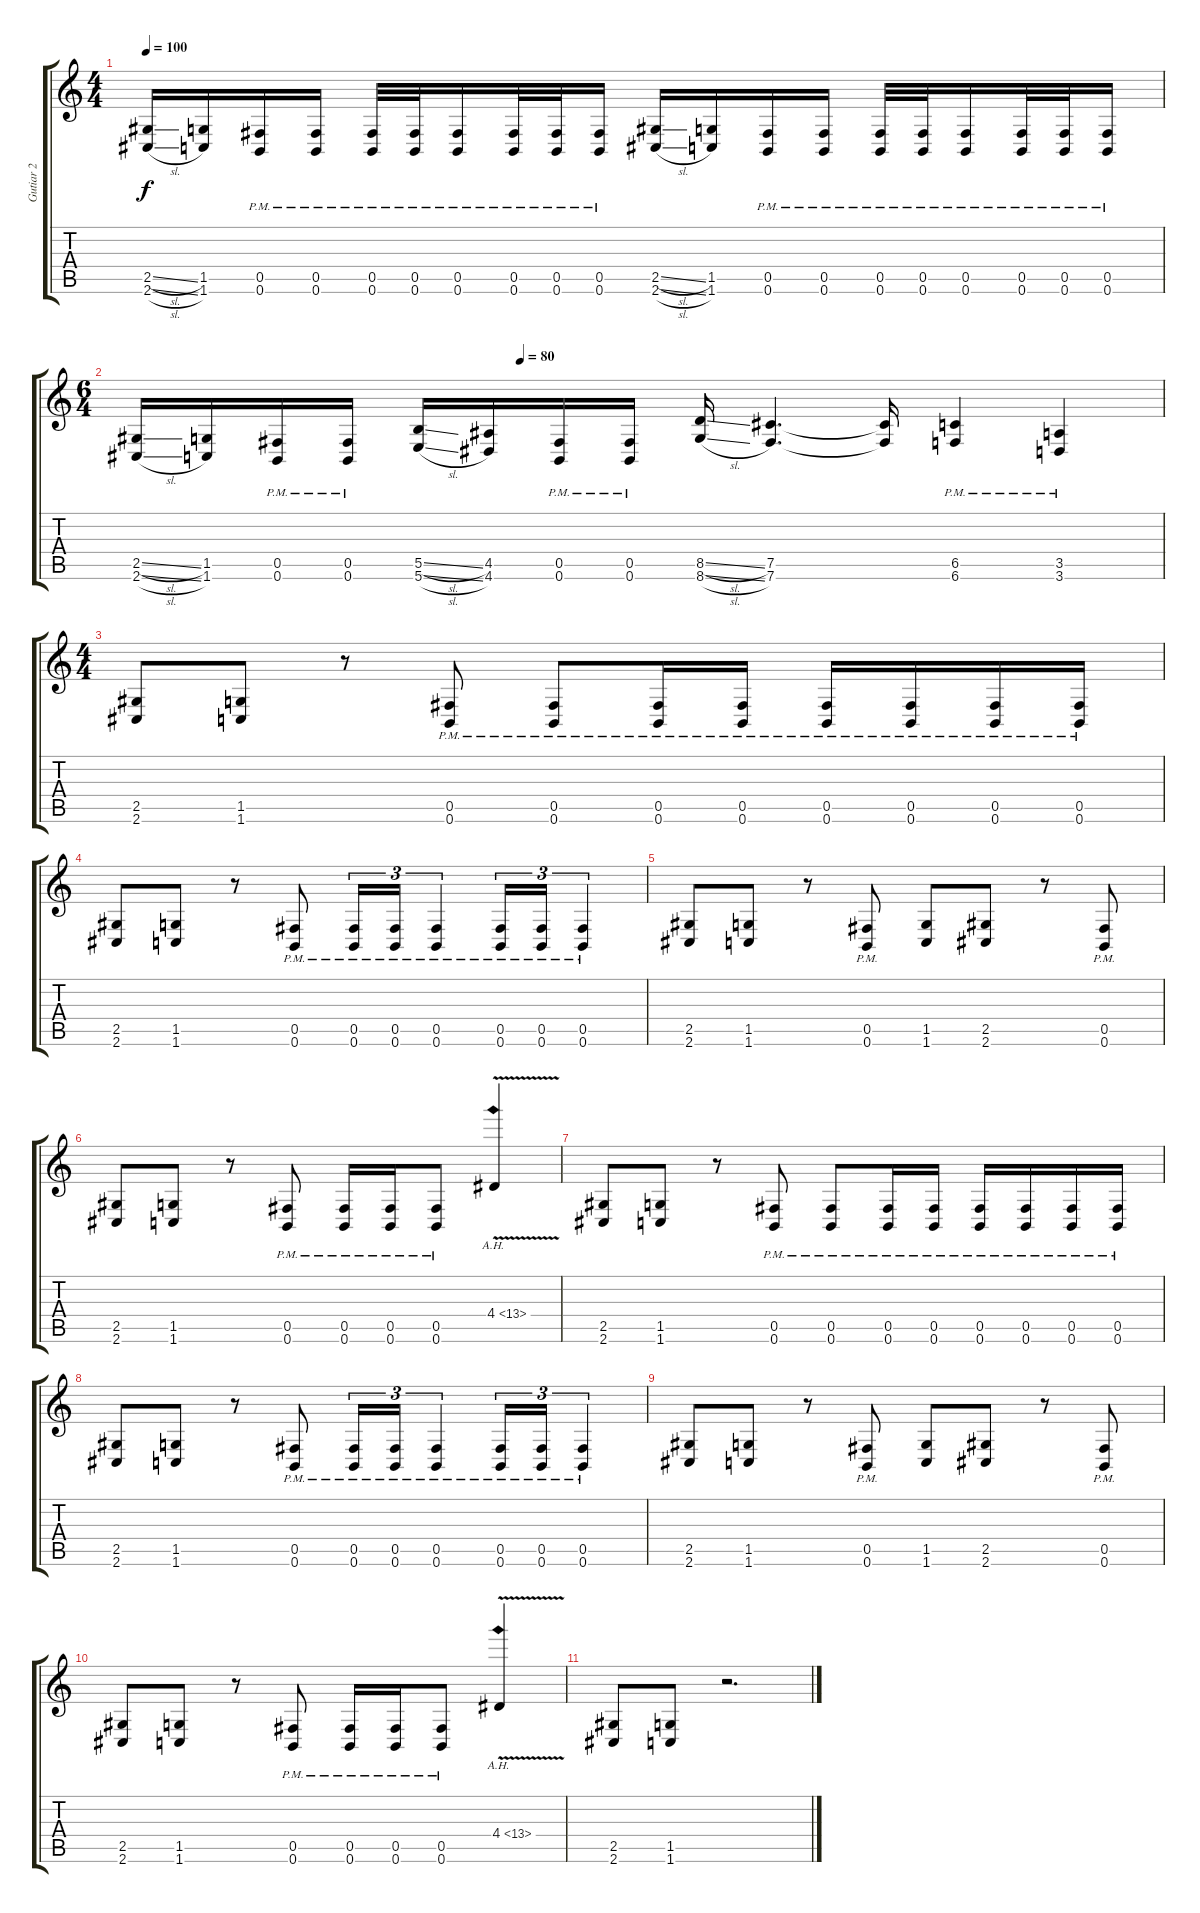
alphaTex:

\track ("Gutiar 2" "Gutiar 2") {instrument distortionguitar}
\staff {score tabs}
\tuning (Db4 Ab3 E3 B2 Gb2 B1) {hide}
\ts (4 4)
\tempo 100
\clef g2
\ks c
(2.5{sl} 2.6{sl}).16{dy f} (1.5 1.6).16 (0.5{pm} 0.6{pm}).16 (0.5{pm} 0.6{pm}).16 (0.5{pm} 0.6{pm}).32 (0.5{pm} 0.6{pm}).32 (0.5{pm} 0.6{pm}).16 (0.5{pm} 0.6{pm}).32 (0.5{pm} 0.6{pm}).32 (0.5{pm} 0.6{pm}).16 (2.5{sl} 2.6{sl}).16 (1.5 1.6).16 (0.5{pm} 0.6{pm}).16 (0.5{pm} 0.6{pm}).16 (0.5{pm} 0.6{pm}).32 (0.5{pm} 0.6{pm}).32 (0.5{pm} 0.6{pm}).16 (0.5{pm} 0.6{pm}).32 (0.5{pm} 0.6{pm}).32 (0.5{pm} 0.6{pm}).16 |
\ts (6 4)
\tempo (80 0.375)
(2.5{sl} 2.6{sl}).16 (1.5 1.6).16 (0.5{pm} 0.6{pm}).16 (0.5{pm} 0.6{pm}).16 (5.5{sl} 5.6{sl}).16 (4.5 4.6).16 (0.5{pm} 0.6{pm}).16 (0.5{pm} 0.6{pm}).16 (8.5{sl} 8.6{sl}).16 (7.5 7.6).4{d} (7.5{t} 7.6{t}).16 (6.5{pm} 6.6{pm}).4 (3.5{pm} 3.6{pm}).4 |
\ts (4 4)
(2.5 2.6).8 (1.5 1.6).8 r.8 (0.5{pm} 0.6{pm}).8 (0.5{pm} 0.6{pm}).8 (0.5{pm} 0.6{pm}).16 (0.5{pm} 0.6{pm}).16 (0.5{pm} 0.6{pm}).16 (0.5{pm} 0.6{pm}).16 (0.5{pm} 0.6{pm}).16 (0.5{pm} 0.6{pm}).16 |
(2.5 2.6).8 (1.5 1.6).8 r.8 (0.5{pm} 0.6{pm}).8 (0.5{pm} 0.6{pm}).16{tu (3 2)} (0.5{pm} 0.6{pm}).16{tu (3 2)} (0.5{pm} 0.6{pm}).4{tu (3 2)} (0.5{pm} 0.6{pm}).16{tu (3 2)} (0.5{pm} 0.6{pm}).16{tu (3 2)} (0.5{pm} 0.6{pm}).4{tu (3 2)} |
(2.5 2.6).8 (1.5 1.6).8 r.8 (0.5{pm} 0.6{pm}).8 (1.5 1.6).8 (2.5 2.6).8 r.8 (0.5{pm} 0.6{pm}).8 |
(2.5 2.6).8 (1.5 1.6).8 r.8 (0.5{pm} 0.6{pm}).8 (0.5{pm} 0.6{pm}).16 (0.5{pm} 0.6{pm}).16 (0.5{pm} 0.6{pm}).8 4.4{ah 9 v}.4 |
(2.5 2.6).8 (1.5 1.6).8 r.8 (0.5{pm} 0.6{pm}).8 (0.5{pm} 0.6{pm}).8 (0.5{pm} 0.6{pm}).16 (0.5{pm} 0.6{pm}).16 (0.5{pm} 0.6{pm}).16 (0.5{pm} 0.6{pm}).16 (0.5{pm} 0.6{pm}).16 (0.5{pm} 0.6{pm}).16 |
(2.5 2.6).8 (1.5 1.6).8 r.8 (0.5{pm} 0.6{pm}).8 (0.5{pm} 0.6{pm}).16{tu (3 2)} (0.5{pm} 0.6{pm}).16{tu (3 2)} (0.5{pm} 0.6{pm}).4{tu (3 2)} (0.5{pm} 0.6{pm}).16{tu (3 2)} (0.5{pm} 0.6{pm}).16{tu (3 2)} (0.5{pm} 0.6{pm}).4{tu (3 2)} |
(2.5 2.6).8 (1.5 1.6).8 r.8 (0.5{pm} 0.6{pm}).8 (1.5 1.6).8 (2.5 2.6).8 r.8 (0.5{pm} 0.6{pm}).8 |
(2.5 2.6).8 (1.5 1.6).8 r.8 (0.5{pm} 0.6{pm}).8 (0.5{pm} 0.6{pm}).16 (0.5{pm} 0.6{pm}).16 (0.5{pm} 0.6{pm}).8 4.4{ah 9 v}.4 |
(2.5 2.6).8 (1.5 1.6).8 r.2{d}
